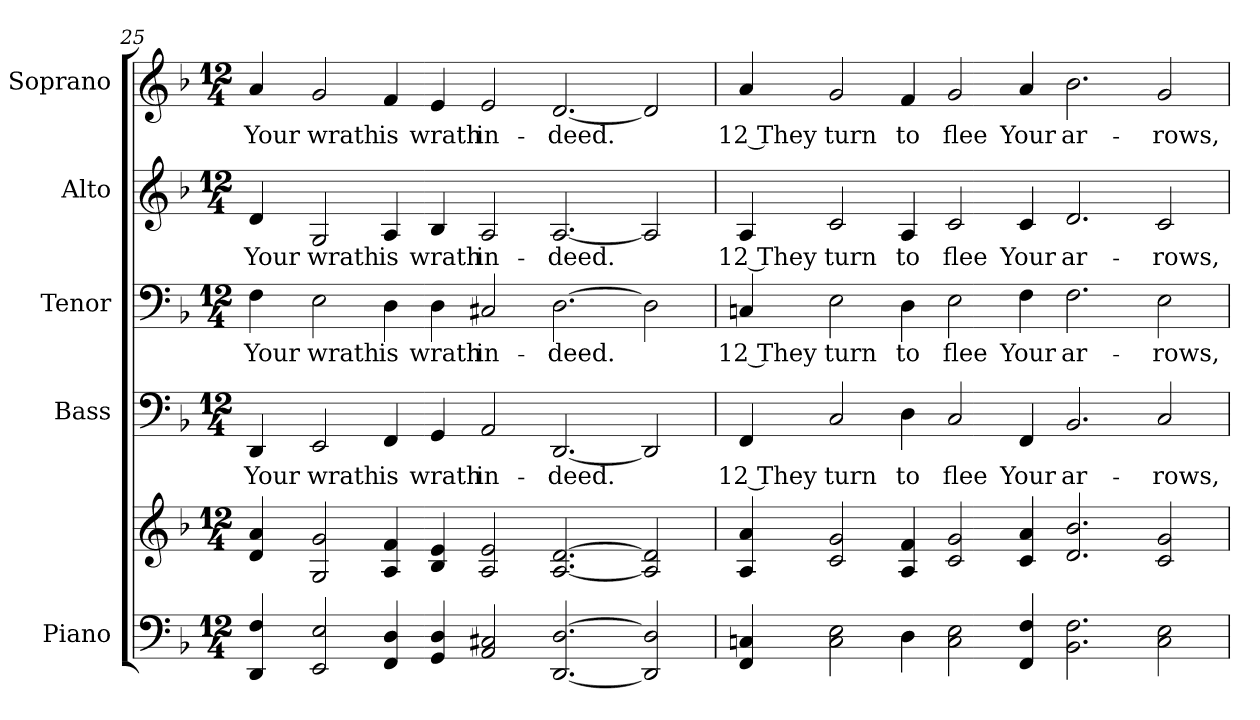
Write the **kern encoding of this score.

**kern	**kern	**kern	**text	**kern	**text	**kern	**text	**kern	**text
*part5	*part5	*part4	*part4	*part3	*part3	*part2	*part2	*part1	*part1
*staff6	*staff5	*staff4	*staff4	*staff3	*staff3	*staff2	*staff2	*staff1	*staff1
*I"Piano	*	*I"Bass	*	*I"Tenor	*	*I"Alto	*	*I"Soprano	*
*I'Pno.	*	*I'B.	*	*I'T.	*	*I'A.	*	*I'S.	*
!!LO:PB:g=z
*clefF4	*clefG2	*clefF4	*	*clefF4	*	*clefG2	*	*clefG2	*
*k[b-]	*k[b-]	*k[b-]	*	*k[b-]	*	*k[b-]	*	*k[b-]	*
*F:	*F:	*F:	*	*F:	*	*F:	*	*F:	*
*M12/4	*M12/4	*M12/4	*	*M12/4	*	*M12/4	*	*M12/4	*
=25	=25	=25	=25	=25	=25	=25	=25	=25	=25
!	!	!	!LO:LY:b:color=#000000	!	!	!	!	!	!
!	!	!	!	!	!LO:LY:b:color=#000000	!	!	!	!
!	!	!	!	!	!	!	!LO:LY:b:color=#000000	!	!
!	!	!	!	!	!	!	!	!	!LO:LY:b:color=#000000
4DDi/ 4Fi	4di/ 4ai	4DDi/	Your	4Fi\	Your	4di/	Your	4ai/	Your
!	!	!	!LO:LY:b:color=#000000	!	!	!	!	!	!
!	!	!	!	!	!LO:LY:b:color=#000000	!	!	!	!
!	!	!	!	!	!	!	!LO:LY:b:color=#000000	!	!
!	!	!	!	!	!	!	!	!	!LO:LY:b:color=#000000
2EEi/ 2Ei	2Gi/ 2gi	2EEi/	wrath	2Ei\	wrath	2Gi/	wrath	2gi/	wrath
!	!	!	!LO:LY:b:color=#000000	!	!	!	!	!	!
!	!	!	!	!	!LO:LY:b:color=#000000	!	!	!	!
!	!	!	!	!	!	!	!LO:LY:b:color=#000000	!	!
!	!	!	!	!	!	!	!	!	!LO:LY:b:color=#000000
4FFi/ 4Di	4Ai/ 4fi	4FFi/	is	4Di\	is	4Ai/	is	4fi/	is
!	!	!	!LO:LY:b:color=#000000	!	!	!	!	!	!
!	!	!	!	!	!LO:LY:b:color=#000000	!	!	!	!
!	!	!	!	!	!	!	!LO:LY:b:color=#000000	!	!
!	!	!	!	!	!	!	!	!	!LO:LY:b:color=#000000
4GGi/ 4Di	4B-i/ 4ei	4GGi/	wrath	4Di\	wrath	4B-i/	wrath	4ei/	wrath
!	!	!	!LO:LY:b:color=#000000	!	!	!	!	!	!
!	!	!	!	!	!LO:LY:b:color=#000000	!	!	!	!
!	!	!	!	!	!	!	!LO:LY:b:color=#000000	!	!
!	!	!	!	!	!	!	!	!	!LO:LY:b:color=#000000
2AAi/ 2C#Xi	2Ai/ 2ei	2AAi/	in-	2C#Xi/	in-	2Ai/	in-	2ei/	in-
!	!	!	!LO:LY:b:color=#000000	!	!	!	!	!	!
!	!	!	!	!	!LO:LY:b:color=#000000	!	!	!	!
!	!	!	!	!	!	!	!LO:LY:b:color=#000000	!	!
!	!	!	!	!	!	!	!	!	!LO:LY:b:color=#000000
[<2.DDi/ [>2.Di	[<2.Ai/ [>2.di	[<2.DDi/	-deed.	[>2.Di\	-deed.	[<2.Ai/	-deed.	[<2.di/	-deed.
2DDi/] 2Di]	2Ai/] 2di]	2DDi/]	.	2Di\]	.	2Ai/]	.	2di/]	.
=26	=26	=26	=26	=26	=26	=26	=26	=26	=26
!	!	!	!LO:LY:b:color=#000000	!	!	!	!	!	!
!	!	!	!	!	!LO:LY:b:color=#000000	!	!	!	!
!	!	!	!	!	!	!	!LO:LY:b:color=#000000	!	!
!	!	!	!	!	!	!	!	!	!LO:LY:b:color=#000000
4FFi/ 4Cni	4Ai/ 4ai	4FFi/	12 They	4Cni/	12 They	4Ai/	12 They	4ai/	12 They
!	!	!	!LO:LY:b:color=#000000	!	!	!	!	!	!
!	!	!	!	!	!LO:LY:b:color=#000000	!	!	!	!
!	!	!	!	!	!	!	!LO:LY:b:color=#000000	!	!
!	!	!	!	!	!	!	!	!	!LO:LY:b:color=#000000
2Ci\ 2Ei	2ci/ 2gi	2Ci/	turn	2Ei\	turn	2ci/	turn	2gi/	turn
!	!	!	!LO:LY:b:color=#000000	!	!	!	!	!	!
!	!	!	!	!	!LO:LY:b:color=#000000	!	!	!	!
!	!	!	!	!	!	!	!LO:LY:b:color=#000000	!	!
!	!	!	!	!	!	!	!	!	!LO:LY:b:color=#000000
4Di\	4Ai/ 4fi	4Di\	to	4Di\	to	4Ai/	to	4fi/	to
!	!	!	!LO:LY:b:color=#000000	!	!	!	!	!	!
!	!	!	!	!	!LO:LY:b:color=#000000	!	!	!	!
!	!	!	!	!	!	!	!LO:LY:b:color=#000000	!	!
!	!	!	!	!	!	!	!	!	!LO:LY:b:color=#000000
2Ci\ 2Ei	2ci/ 2gi	2Ci/	flee	2Ei\	flee	2ci/	flee	2gi/	flee
!	!	!	!LO:LY:b:color=#000000	!	!	!	!	!	!
!	!	!	!	!	!LO:LY:b:color=#000000	!	!	!	!
!	!	!	!	!	!	!	!LO:LY:b:color=#000000	!	!
!	!	!	!	!	!	!	!	!	!LO:LY:b:color=#000000
4FFi/ 4Fi	4ci/ 4ai	4FFi/	Your	4Fi\	Your	4ci/	Your	4ai/	Your
!	!	!	!LO:LY:b:color=#000000	!	!	!	!	!	!
!	!	!	!	!	!LO:LY:b:color=#000000	!	!	!	!
!	!	!	!	!	!	!	!LO:LY:b:color=#000000	!	!
!	!	!	!	!	!	!	!	!	!LO:LY:b:color=#000000
2.BB-i\ 2.Fi	2.di/ 2.b-i	2.BB-i/	ar-	2.Fi\	ar-	2.di/	ar-	2.b-i\	ar-
!	!	!	!LO:LY:b:color=#000000	!	!	!	!	!	!
!	!	!	!	!	!LO:LY:b:color=#000000	!	!	!	!
!	!	!	!	!	!	!	!LO:LY:b:color=#000000	!	!
!	!	!	!	!	!	!	!	!	!LO:LY:b:color=#000000
2Ci\ 2Ei	2ci/ 2gi	2Ci/	-rows,	2Ei\	-rows,	2ci/	-rows,	2gi/	-rows,
=	=	=	=	=	=	=	=	=	=
*-	*-	*-	*-	*-	*-	*-	*-	*-	*-
